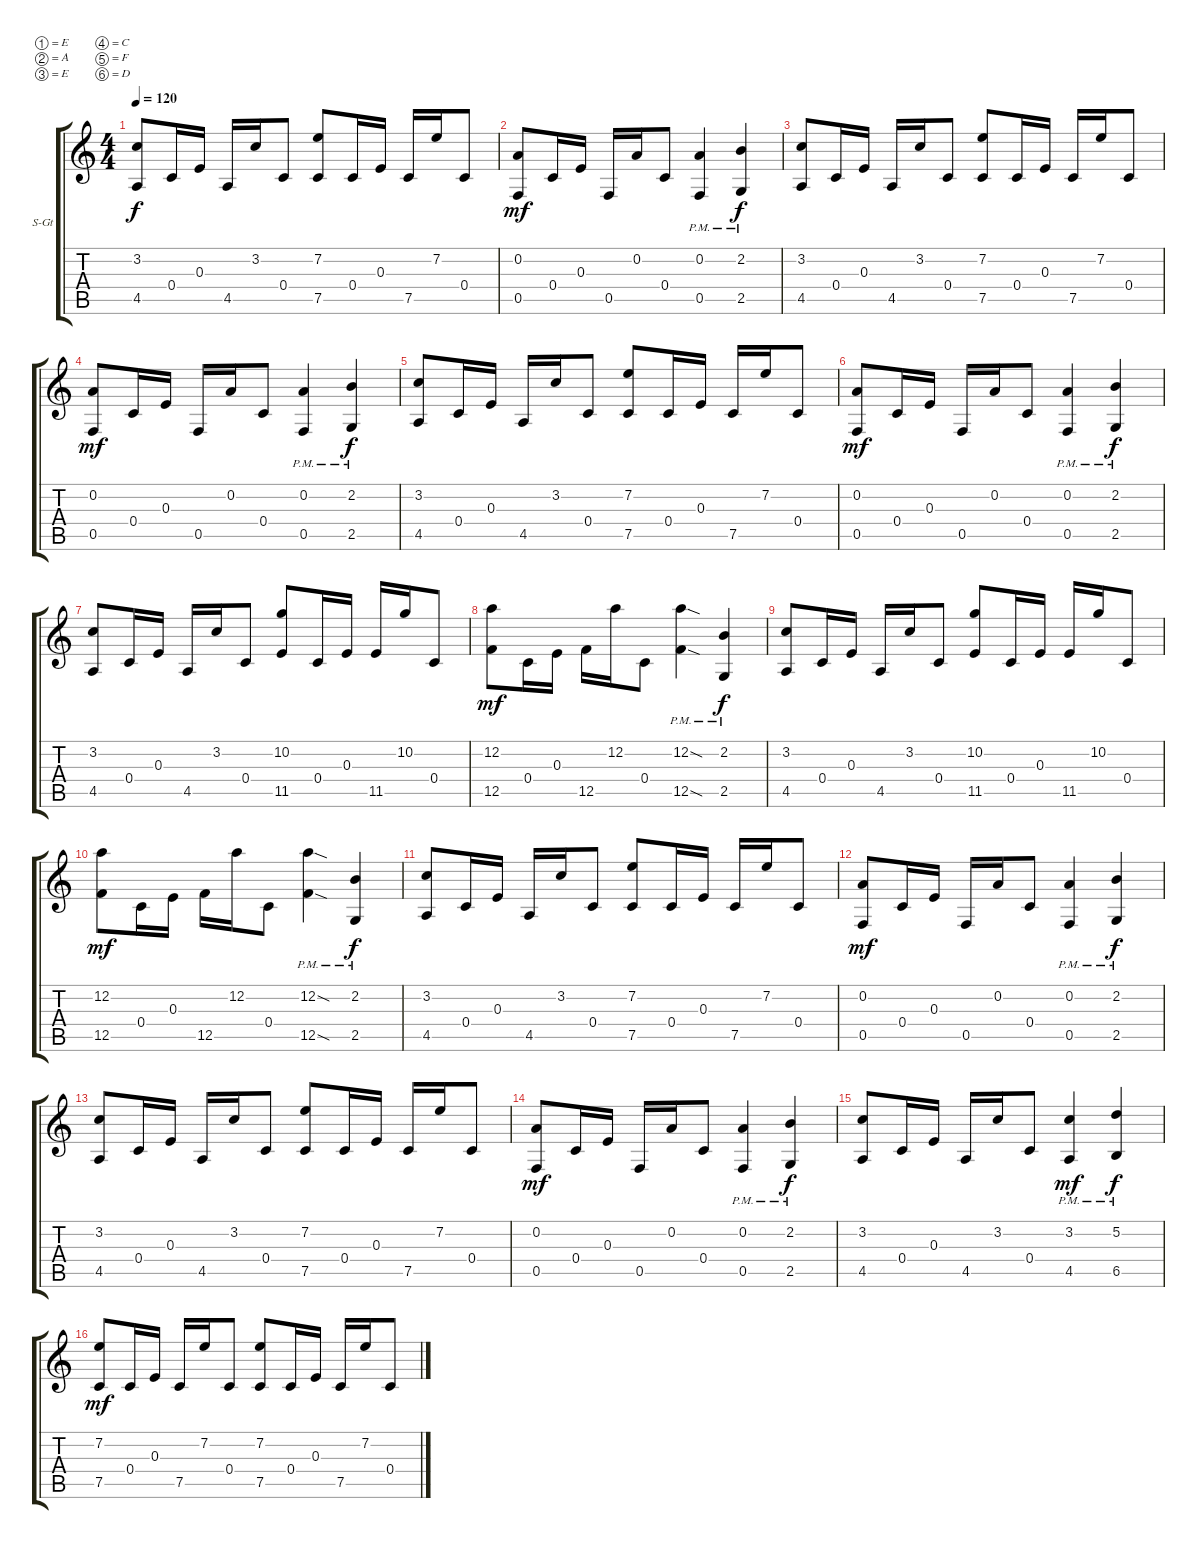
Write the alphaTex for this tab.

\bracketExtendMode groupsimilarinstruments
\firstSystemTrackNameOrientation horizontal
\otherSystemsTrackNameOrientation horizontal
\track ("Kaki" "S-Gt") {instrument acousticguitarsteel}
\staff {score tabs}
\tuning (E4 A3 E3 C3 F2 D2)
\ts (4 4)
\tempo 120
\clef g2
\ks c
(3.2 4.5).8{dy f} 0.4.16 0.3.16 4.5.16 3.2.16 0.4.8 (7.2 7.5).8 0.4.16 0.3.16 7.5.16 7.2.16 0.4.8 |
(0.2 0.5).8{dy mf} 0.4.16 0.3.16 0.5.16 0.2.16 0.4.8 (0.2{pm} 0.5{pm}).4 (2.2{pm} 2.5{pm}).4{dy f} |
(3.2 4.5).8 0.4.16 0.3.16 4.5.16 3.2.16 0.4.8 (7.2 7.5).8 0.4.16 0.3.16 7.5.16 7.2.16 0.4.8 |
(0.2 0.5).8{dy mf} 0.4.16 0.3.16 0.5.16 0.2.16 0.4.8 (0.2{pm} 0.5{pm}).4 (2.2{pm} 2.5{pm}).4{dy f} |
(3.2 4.5).8 0.4.16 0.3.16 4.5.16 3.2.16 0.4.8 (7.2 7.5).8 0.4.16 0.3.16 7.5.16 7.2.16 0.4.8 |
(0.2 0.5).8{dy mf} 0.4.16 0.3.16 0.5.16 0.2.16 0.4.8 (0.2{pm} 0.5{pm}).4 (2.2{pm} 2.5{pm}).4{dy f} |
(3.2 4.5).8 0.4.16 0.3.16 4.5.16 3.2.16 0.4.8 (10.2 11.5).8 0.4.16 0.3.16 11.5.16 10.2.16 0.4.8 |
(12.2 12.5).8{dy mf} 0.4.16 0.3.16 12.5.16 12.2.16 0.4.8 (12.2{sod pm} 12.5{sod pm}).4 (2.2{pm} 2.5{pm}).4{dy f} |
(3.2 4.5).8 0.4.16 0.3.16 4.5.16 3.2.16 0.4.8 (10.2 11.5).8 0.4.16 0.3.16 11.5.16 10.2.16 0.4.8 |
(12.2 12.5).8{dy mf} 0.4.16 0.3.16 12.5.16 12.2.16 0.4.8 (12.2{sod pm} 12.5{sod pm}).4 (2.2{pm} 2.5{pm}).4{dy f} |
(3.2 4.5).8 0.4.16 0.3.16 4.5.16 3.2.16 0.4.8 (7.2 7.5).8 0.4.16 0.3.16 7.5.16 7.2.16 0.4.8 |
(0.2 0.5).8{dy mf} 0.4.16 0.3.16 0.5.16 0.2.16 0.4.8 (0.2{pm} 0.5{pm}).4 (2.2{pm} 2.5{pm}).4{dy f} |
(3.2 4.5).8 0.4.16 0.3.16 4.5.16 3.2.16 0.4.8 (7.2 7.5).8 0.4.16 0.3.16 7.5.16 7.2.16 0.4.8 |
(0.2 0.5).8{dy mf} 0.4.16 0.3.16 0.5.16 0.2.16 0.4.8 (0.2{pm} 0.5{pm}).4 (2.2{pm} 2.5{pm}).4{dy f} |
(3.2 4.5).8 0.4.16 0.3.16 4.5.16 3.2.16 0.4.8 (3.2{pm} 4.5{pm}).4{dy mf} (5.2{pm} 6.5{pm}).4{dy f} |
(7.2 7.5).8{dy mf} 0.4.16 0.3.16 7.5.16 7.2.16 0.4.8 (7.2 7.5).8 0.4.16 0.3.16 7.5.16 7.2.16 0.4.8
